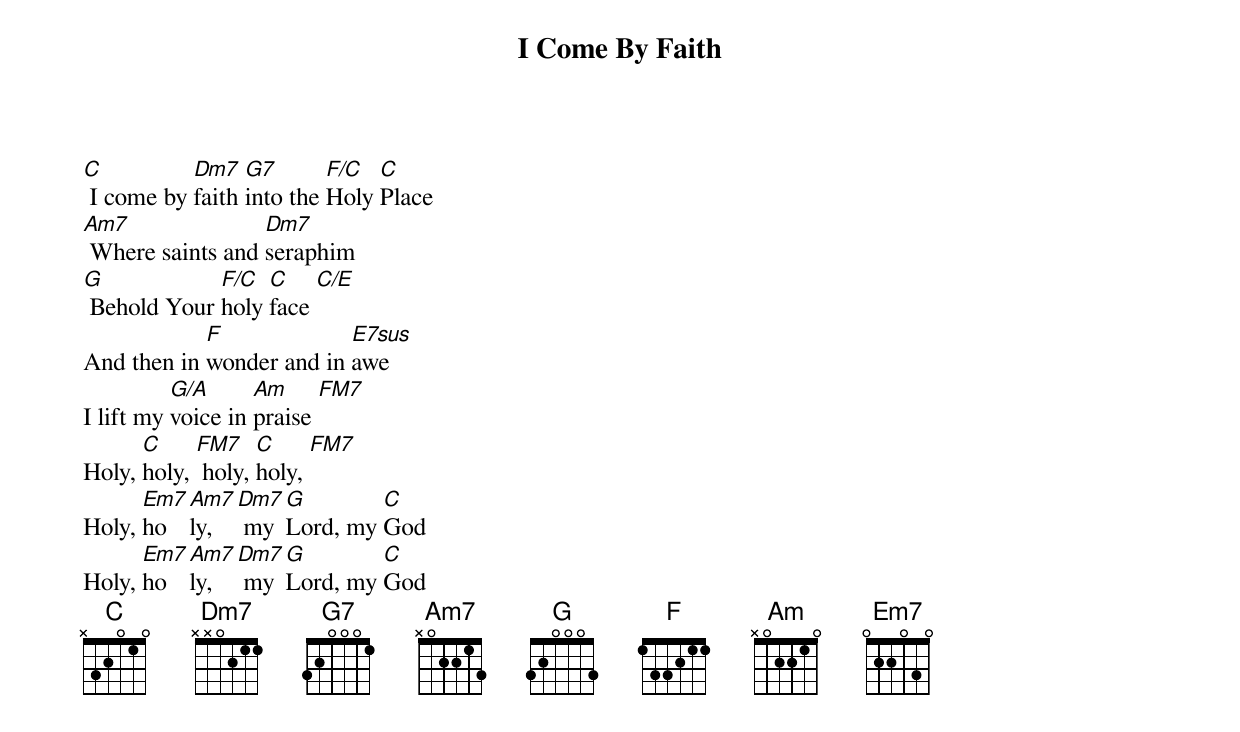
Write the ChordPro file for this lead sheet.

{title: I Come By Faith}
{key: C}
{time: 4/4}
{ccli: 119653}
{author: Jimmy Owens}
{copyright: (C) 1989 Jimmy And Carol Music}

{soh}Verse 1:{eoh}
[C] I come by [Dm7]faith [G7]into the [F/C]Holy [C]Place
[Am7] Where saints and [Dm7]seraphim
[G] Behold Your [F/C]holy [C]face [C/E]
And then in [F]wonder and in [E7sus]awe
I lift my [G/A]voice in [Am]praise [FM7]
Holy, [C]holy, [FM7] holy, [C]holy, [FM7]
Holy, [Em7]ho[Am7]ly, [Dm7] my [G]Lord, my [C]God
Holy, [Em7]ho[Am7]ly, [Dm7] my [G]Lord, my [C]God
